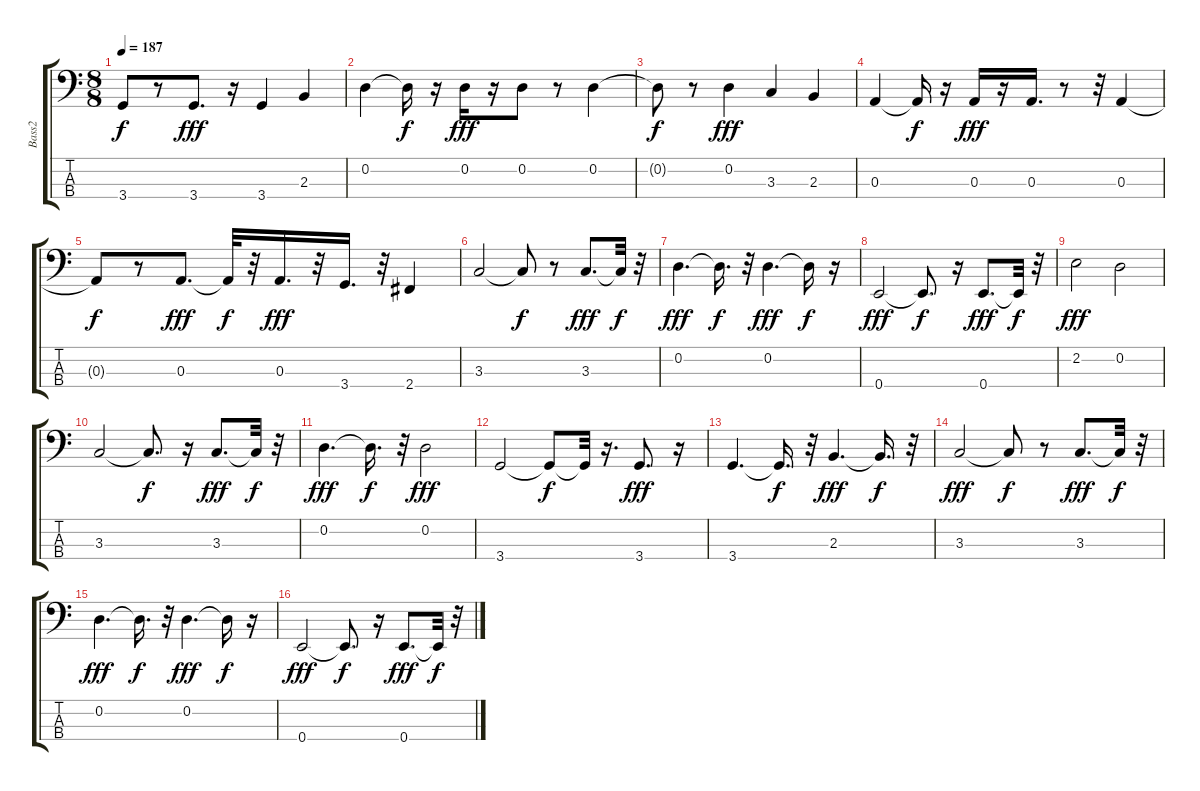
\track ("Bass2" "Bass2") {instrument electricbasspick}
\staff {score tabs}
\tuning (G2 D2 A1 E1) {hide}
\ts (8 8)
\tempo 187
\clef f4
\ks c
3.4{t}.8{dy f} r.8 3.4.8{d dy fff} r.16 3.4.4 2.3.4 |
0.2.4 0.2{t}.16{dy f} r.16 0.2.16{dy fff} r.16 0.2.8 r.8 0.2.4 |
0.2{t}.8{dy f} r.8 0.2.4{dy fff} 3.3.4 2.3.4 |
0.3.4 0.3{t}.16{dy f} r.16 0.3.16{dy fff} r.16 0.3.16{d} r.8 r.32 0.3.4 |
0.3{t}.8{dy f} r.8 0.3.8{d dy fff} 0.3{t}.32{dy f} r.32 0.3.16{d dy fff} r.32 3.4.16{d} r.32 2.4.4 |
3.3.2 3.3{t}.8{dy f} r.8 3.3.8{d dy fff} 3.3{t}.32{dy f} r.32 |
0.2.4{d dy fff} 0.2{t}.16{d dy f} r.32 0.2.4{d dy fff} 0.2{t}.16{dy f} r.16 |
0.4.2{dy fff} 0.4{t}.8{d dy f} r.16 0.4.8{d dy fff} 0.4{t}.32{dy f} r.32 |
2.2.2{dy fff} 0.2.2 |
3.3.2 3.3{t}.8{d dy f} r.16 3.3.8{d dy fff} 3.3{t}.32{dy f} r.32 |
0.2.4{d dy fff} 0.2{t}.16{d dy f} r.32 0.2.2{dy fff} |
3.4.2 3.4{t}.8{dy f} 3.4{t}.32 r.16{d} 3.4.8{d dy fff} r.16 |
3.4.4{d} 3.4{t}.16{d dy f} r.32 2.3.4{d dy fff} 2.3{t}.16{d dy f} r.32 |
3.3.2{dy fff} 3.3{t}.8{dy f} r.8 3.3.8{d dy fff} 3.3{t}.32{dy f} r.32 |
0.2.4{d dy fff} 0.2{t}.16{d dy f} r.32 0.2.4{d dy fff} 0.2{t}.16{dy f} r.16 |
0.4.2{dy fff} 0.4{t}.8{d dy f} r.16 0.4.8{d dy fff} 0.4{t}.32{dy f} r.32
